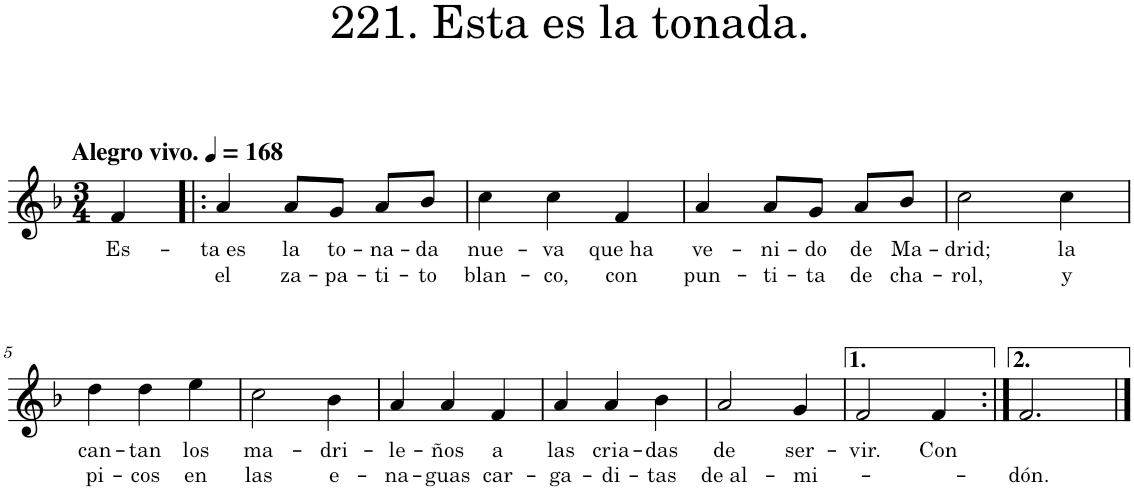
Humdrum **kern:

**kern	**text	**text
*part1	*part1	*part1
*staff1	*staff1	*staff1
*I"Piano	*	*
*I'Pno.	*	*
*clefG2	*	*
*k[b-]	*	*
*M3/4	*	*
*MM168	*	*
=	=	=
!LO:TX:a:B:t=Alegro vivo.	!	!
!	!LO:LY:b	!
4f/	Es-	.
=1!|:	=1!|:	=1!|:
!	!LO:LY:b	!LO:LY:b
4a/	-ta es	el
!	!LO:LY:b	!LO:LY:b
8a/L	la	za-
!	!LO:LY:b	!LO:LY:b
8g/J	to-	-pa-
!	!LO:LY:b	!LO:LY:b
8a/L	-na-	-ti-
!	!LO:LY:b	!LO:LY:b
8b-/J	-da	-to
=2	=2	=2
!	!LO:LY:b	!LO:LY:b
4cc\	nue-	blan-
!	!LO:LY:b	!LO:LY:b
4cc\	-va	-co,
!	!LO:LY:b	!LO:LY:b
4f/	que ha	con
=3	=3	=3
!	!LO:LY:b	!LO:LY:b
4a/	ve-	pun-
!	!LO:LY:b	!LO:LY:b
8a/L	-ni-	-ti-
!	!LO:LY:b	!LO:LY:b
8g/J	-do	-ta
!	!LO:LY:b	!LO:LY:b
8a/L	de	de
!	!LO:LY:b	!LO:LY:b
8b-/J	Ma-	cha-
=4	=4	=4
!	!LO:LY:b	!LO:LY:b
2cc\	-drid;	-rol,
!	!LO:LY:b	!LO:LY:b
4cc\	la	y
!!LO:LB:g=z
=5	=5	=5
!	!LO:LY:b	!LO:LY:b
4dd\	can-	pi-
!	!LO:LY:b	!LO:LY:b
4dd\	-tan	-cos
!	!LO:LY:b	!LO:LY:b
4ee\	los	en
=6	=6	=6
!	!LO:LY:b	!LO:LY:b
2cc\	ma-	las
!	!LO:LY:b	!LO:LY:b
4b-\	-dri-	e-
=7	=7	=7
!	!LO:LY:b	!LO:LY:b
4a/	-le-	-na-
!	!LO:LY:b	!LO:LY:b
4a/	-ños	-guas
!	!LO:LY:b	!LO:LY:b
4f/	a	car-
=8	=8	=8
!	!LO:LY:b	!LO:LY:b
4a/	las	-ga-
!	!LO:LY:b	!LO:LY:b
4a/	cria-	-di-
!	!LO:LY:b	!LO:LY:b
4b-\	-das	-tas
=9	=9	=9
!	!LO:LY:b	!LO:LY:b
2a/	de	de al-
!	!LO:LY:b	!LO:LY:b
4g/	ser-	-mi-
=10	=10	=10
!	!LO:LY:b	!
2f/	-vir.	.
!	!LO:LY:b	!
4f/	Con	.
=11:|!	=11:|!	=11:|!
!	!	!LO:LY:b
2.f/	.	-dón.
==	==	==
*-	*-	*-
